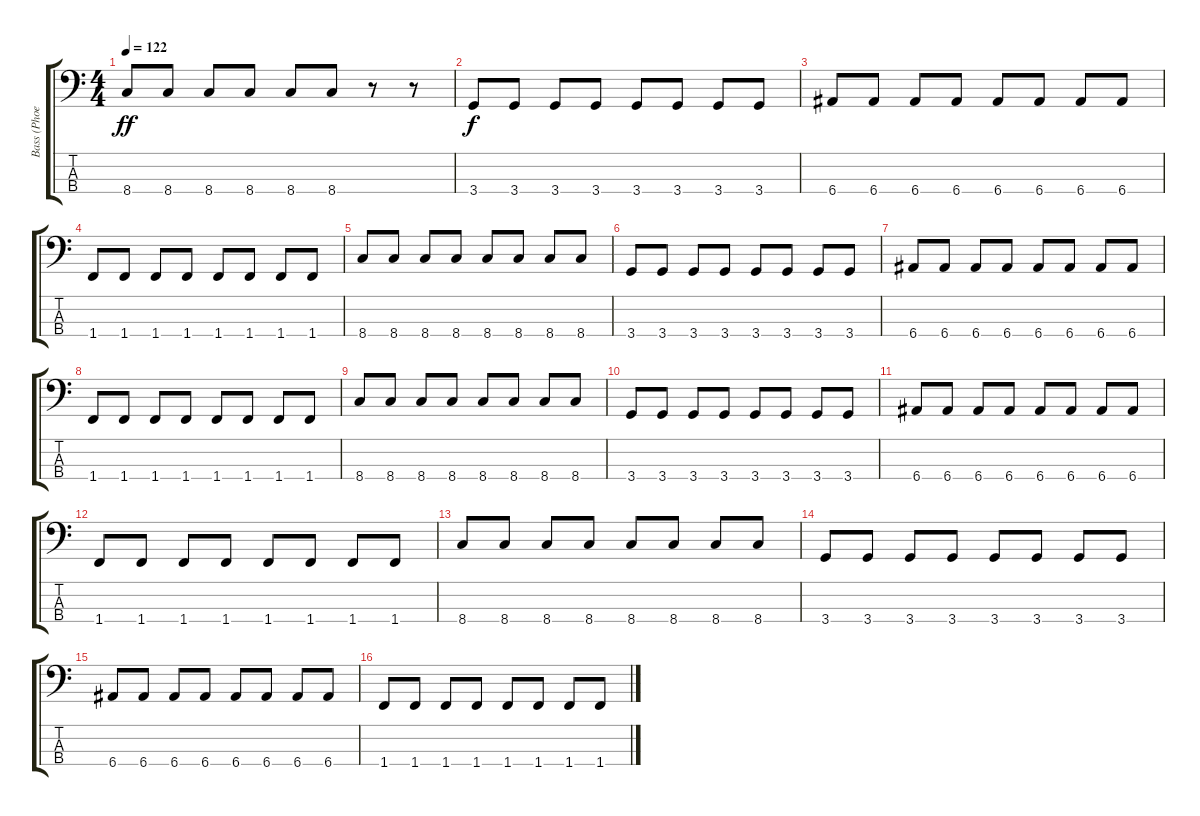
\track ("Bass (Phoenix)" "Bass (Phoe") {instrument electricbassfinger}
\staff {score tabs}
\tuning (G2 D2 A1 E1) {hide}
\ts (4 4)
\tempo 122
\clef f4
\ks c
8.4.8{dy ff} 8.4.8 8.4.8 8.4.8 8.4.8 8.4.8 r.8 r.8 |
3.4.8{dy f} 3.4.8 3.4.8 3.4.8 3.4.8 3.4.8 3.4.8 3.4.8 |
6.4.8 6.4.8 6.4.8 6.4.8 6.4.8 6.4.8 6.4.8 6.4.8 |
1.4.8 1.4.8 1.4.8 1.4.8 1.4.8 1.4.8 1.4.8 1.4.8 |
8.4.8 8.4.8 8.4.8 8.4.8 8.4.8 8.4.8 8.4.8 8.4.8 |
3.4.8 3.4.8 3.4.8 3.4.8 3.4.8 3.4.8 3.4.8 3.4.8 |
6.4.8 6.4.8 6.4.8 6.4.8 6.4.8 6.4.8 6.4.8 6.4.8 |
1.4.8 1.4.8 1.4.8 1.4.8 1.4.8 1.4.8 1.4.8 1.4.8 |
8.4.8 8.4.8 8.4.8 8.4.8 8.4.8 8.4.8 8.4.8 8.4.8 |
3.4.8 3.4.8 3.4.8 3.4.8 3.4.8 3.4.8 3.4.8 3.4.8 |
6.4.8 6.4.8 6.4.8 6.4.8 6.4.8 6.4.8 6.4.8 6.4.8 |
1.4.8 1.4.8 1.4.8 1.4.8 1.4.8 1.4.8 1.4.8 1.4.8 |
8.4.8 8.4.8 8.4.8 8.4.8 8.4.8 8.4.8 8.4.8 8.4.8 |
3.4.8 3.4.8 3.4.8 3.4.8 3.4.8 3.4.8 3.4.8 3.4.8 |
6.4.8 6.4.8 6.4.8 6.4.8 6.4.8 6.4.8 6.4.8 6.4.8 |
1.4.8 1.4.8 1.4.8 1.4.8 1.4.8 1.4.8 1.4.8 1.4.8
